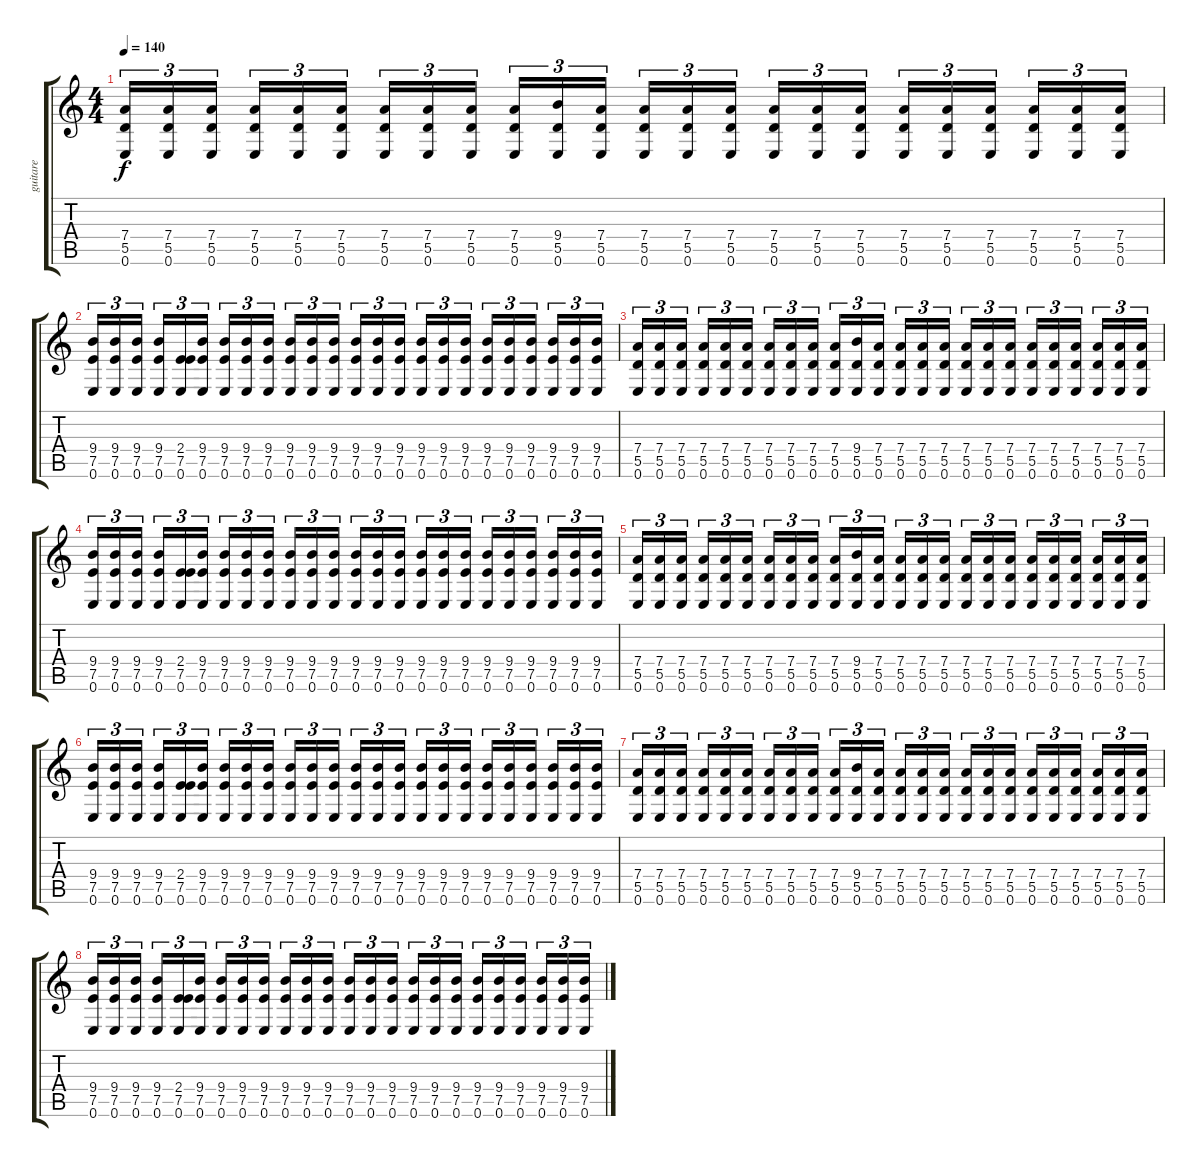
\track ("guitare" "guitare") {instrument distortionguitar}
\staff {score tabs}
\tuning (E4 B3 G3 D3 A2 E2) {hide}
\ts (4 4)
\tempo 140
\clef g2
\ks c
(7.4 5.5 0.6).16{tu (3 2) dy f} (7.4 5.5 0.6).16{tu (3 2)} (7.4 5.5 0.6).16{tu (3 2)} (7.4 5.5 0.6).16{tu (3 2)} (7.4 5.5 0.6).16{tu (3 2)} (7.4 5.5 0.6).16{tu (3 2)} (7.4 5.5 0.6).16{tu (3 2)} (7.4 5.5 0.6).16{tu (3 2)} (7.4 5.5 0.6).16{tu (3 2)} (7.4 5.5 0.6).16{tu (3 2)} (9.4 5.5 0.6).16{tu (3 2)} (7.4 5.5 0.6).16{tu (3 2)} (7.4 5.5 0.6).16{tu (3 2)} (7.4 5.5 0.6).16{tu (3 2)} (7.4 5.5 0.6).16{tu (3 2)} (7.4 5.5 0.6).16{tu (3 2)} (7.4 5.5 0.6).16{tu (3 2)} (7.4 5.5 0.6).16{tu (3 2)} (7.4 5.5 0.6).16{tu (3 2)} (7.4 5.5 0.6).16{tu (3 2)} (7.4 5.5 0.6).16{tu (3 2)} (7.4 5.5 0.6).16{tu (3 2)} (7.4 5.5 0.6).16{tu (3 2)} (7.4 5.5 0.6).16{tu (3 2)} |
(9.4 7.5 0.6).16{tu (3 2)} (9.4 7.5 0.6).16{tu (3 2)} (9.4 7.5 0.6).16{tu (3 2)} (9.4 7.5 0.6).16{tu (3 2)} (2.4 7.5 0.6).16{tu (3 2)} (9.4 7.5 0.6).16{tu (3 2)} (9.4 7.5 0.6).16{tu (3 2)} (9.4 7.5 0.6).16{tu (3 2)} (9.4 7.5 0.6).16{tu (3 2)} (9.4 7.5 0.6).16{tu (3 2)} (9.4 7.5 0.6).16{tu (3 2)} (9.4 7.5 0.6).16{tu (3 2)} (9.4 7.5 0.6).16{tu (3 2)} (9.4 7.5 0.6).16{tu (3 2)} (9.4 7.5 0.6).16{tu (3 2)} (9.4 7.5 0.6).16{tu (3 2)} (9.4 7.5 0.6).16{tu (3 2)} (9.4 7.5 0.6).16{tu (3 2)} (9.4 7.5 0.6).16{tu (3 2)} (9.4 7.5 0.6).16{tu (3 2)} (9.4 7.5 0.6).16{tu (3 2)} (9.4 7.5 0.6).16{tu (3 2)} (9.4 7.5 0.6).16{tu (3 2)} (9.4 7.5 0.6).16{tu (3 2)} |
(7.4 5.5 0.6).16{tu (3 2)} (7.4 5.5 0.6).16{tu (3 2)} (7.4 5.5 0.6).16{tu (3 2)} (7.4 5.5 0.6).16{tu (3 2)} (7.4 5.5 0.6).16{tu (3 2)} (7.4 5.5 0.6).16{tu (3 2)} (7.4 5.5 0.6).16{tu (3 2)} (7.4 5.5 0.6).16{tu (3 2)} (7.4 5.5 0.6).16{tu (3 2)} (7.4 5.5 0.6).16{tu (3 2)} (9.4 5.5 0.6).16{tu (3 2)} (7.4 5.5 0.6).16{tu (3 2)} (7.4 5.5 0.6).16{tu (3 2)} (7.4 5.5 0.6).16{tu (3 2)} (7.4 5.5 0.6).16{tu (3 2)} (7.4 5.5 0.6).16{tu (3 2)} (7.4 5.5 0.6).16{tu (3 2)} (7.4 5.5 0.6).16{tu (3 2)} (7.4 5.5 0.6).16{tu (3 2)} (7.4 5.5 0.6).16{tu (3 2)} (7.4 5.5 0.6).16{tu (3 2)} (7.4 5.5 0.6).16{tu (3 2)} (7.4 5.5 0.6).16{tu (3 2)} (7.4 5.5 0.6).16{tu (3 2)} |
(9.4 7.5 0.6).16{tu (3 2)} (9.4 7.5 0.6).16{tu (3 2)} (9.4 7.5 0.6).16{tu (3 2)} (9.4 7.5 0.6).16{tu (3 2)} (2.4 7.5 0.6).16{tu (3 2)} (9.4 7.5 0.6).16{tu (3 2)} (9.4 7.5 0.6).16{tu (3 2)} (9.4 7.5 0.6).16{tu (3 2)} (9.4 7.5 0.6).16{tu (3 2)} (9.4 7.5 0.6).16{tu (3 2)} (9.4 7.5 0.6).16{tu (3 2)} (9.4 7.5 0.6).16{tu (3 2)} (9.4 7.5 0.6).16{tu (3 2)} (9.4 7.5 0.6).16{tu (3 2)} (9.4 7.5 0.6).16{tu (3 2)} (9.4 7.5 0.6).16{tu (3 2)} (9.4 7.5 0.6).16{tu (3 2)} (9.4 7.5 0.6).16{tu (3 2)} (9.4 7.5 0.6).16{tu (3 2)} (9.4 7.5 0.6).16{tu (3 2)} (9.4 7.5 0.6).16{tu (3 2)} (9.4 7.5 0.6).16{tu (3 2)} (9.4 7.5 0.6).16{tu (3 2)} (9.4 7.5 0.6).16{tu (3 2)} |
(7.4 5.5 0.6).16{tu (3 2)} (7.4 5.5 0.6).16{tu (3 2)} (7.4 5.5 0.6).16{tu (3 2)} (7.4 5.5 0.6).16{tu (3 2)} (7.4 5.5 0.6).16{tu (3 2)} (7.4 5.5 0.6).16{tu (3 2)} (7.4 5.5 0.6).16{tu (3 2)} (7.4 5.5 0.6).16{tu (3 2)} (7.4 5.5 0.6).16{tu (3 2)} (7.4 5.5 0.6).16{tu (3 2)} (9.4 5.5 0.6).16{tu (3 2)} (7.4 5.5 0.6).16{tu (3 2)} (7.4 5.5 0.6).16{tu (3 2)} (7.4 5.5 0.6).16{tu (3 2)} (7.4 5.5 0.6).16{tu (3 2)} (7.4 5.5 0.6).16{tu (3 2)} (7.4 5.5 0.6).16{tu (3 2)} (7.4 5.5 0.6).16{tu (3 2)} (7.4 5.5 0.6).16{tu (3 2)} (7.4 5.5 0.6).16{tu (3 2)} (7.4 5.5 0.6).16{tu (3 2)} (7.4 5.5 0.6).16{tu (3 2)} (7.4 5.5 0.6).16{tu (3 2)} (7.4 5.5 0.6).16{tu (3 2)} |
(9.4 7.5 0.6).16{tu (3 2)} (9.4 7.5 0.6).16{tu (3 2)} (9.4 7.5 0.6).16{tu (3 2)} (9.4 7.5 0.6).16{tu (3 2)} (2.4 7.5 0.6).16{tu (3 2)} (9.4 7.5 0.6).16{tu (3 2)} (9.4 7.5 0.6).16{tu (3 2)} (9.4 7.5 0.6).16{tu (3 2)} (9.4 7.5 0.6).16{tu (3 2)} (9.4 7.5 0.6).16{tu (3 2)} (9.4 7.5 0.6).16{tu (3 2)} (9.4 7.5 0.6).16{tu (3 2)} (9.4 7.5 0.6).16{tu (3 2)} (9.4 7.5 0.6).16{tu (3 2)} (9.4 7.5 0.6).16{tu (3 2)} (9.4 7.5 0.6).16{tu (3 2)} (9.4 7.5 0.6).16{tu (3 2)} (9.4 7.5 0.6).16{tu (3 2)} (9.4 7.5 0.6).16{tu (3 2)} (9.4 7.5 0.6).16{tu (3 2)} (9.4 7.5 0.6).16{tu (3 2)} (9.4 7.5 0.6).16{tu (3 2)} (9.4 7.5 0.6).16{tu (3 2)} (9.4 7.5 0.6).16{tu (3 2)} |
(7.4 5.5 0.6).16{tu (3 2)} (7.4 5.5 0.6).16{tu (3 2)} (7.4 5.5 0.6).16{tu (3 2)} (7.4 5.5 0.6).16{tu (3 2)} (7.4 5.5 0.6).16{tu (3 2)} (7.4 5.5 0.6).16{tu (3 2)} (7.4 5.5 0.6).16{tu (3 2)} (7.4 5.5 0.6).16{tu (3 2)} (7.4 5.5 0.6).16{tu (3 2)} (7.4 5.5 0.6).16{tu (3 2)} (9.4 5.5 0.6).16{tu (3 2)} (7.4 5.5 0.6).16{tu (3 2)} (7.4 5.5 0.6).16{tu (3 2)} (7.4 5.5 0.6).16{tu (3 2)} (7.4 5.5 0.6).16{tu (3 2)} (7.4 5.5 0.6).16{tu (3 2)} (7.4 5.5 0.6).16{tu (3 2)} (7.4 5.5 0.6).16{tu (3 2)} (7.4 5.5 0.6).16{tu (3 2)} (7.4 5.5 0.6).16{tu (3 2)} (7.4 5.5 0.6).16{tu (3 2)} (7.4 5.5 0.6).16{tu (3 2)} (7.4 5.5 0.6).16{tu (3 2)} (7.4 5.5 0.6).16{tu (3 2)} |
(9.4 7.5 0.6).16{tu (3 2)} (9.4 7.5 0.6).16{tu (3 2)} (9.4 7.5 0.6).16{tu (3 2)} (9.4 7.5 0.6).16{tu (3 2)} (2.4 7.5 0.6).16{tu (3 2)} (9.4 7.5 0.6).16{tu (3 2)} (9.4 7.5 0.6).16{tu (3 2)} (9.4 7.5 0.6).16{tu (3 2)} (9.4 7.5 0.6).16{tu (3 2)} (9.4 7.5 0.6).16{tu (3 2)} (9.4 7.5 0.6).16{tu (3 2)} (9.4 7.5 0.6).16{tu (3 2)} (9.4 7.5 0.6).16{tu (3 2)} (9.4 7.5 0.6).16{tu (3 2)} (9.4 7.5 0.6).16{tu (3 2)} (9.4 7.5 0.6).16{tu (3 2)} (9.4 7.5 0.6).16{tu (3 2)} (9.4 7.5 0.6).16{tu (3 2)} (9.4 7.5 0.6).16{tu (3 2)} (9.4 7.5 0.6).16{tu (3 2)} (9.4 7.5 0.6).16{tu (3 2)} (9.4 7.5 0.6).16{tu (3 2)} (9.4 7.5 0.6).16{tu (3 2)} (9.4 7.5 0.6).16{tu (3 2)}
